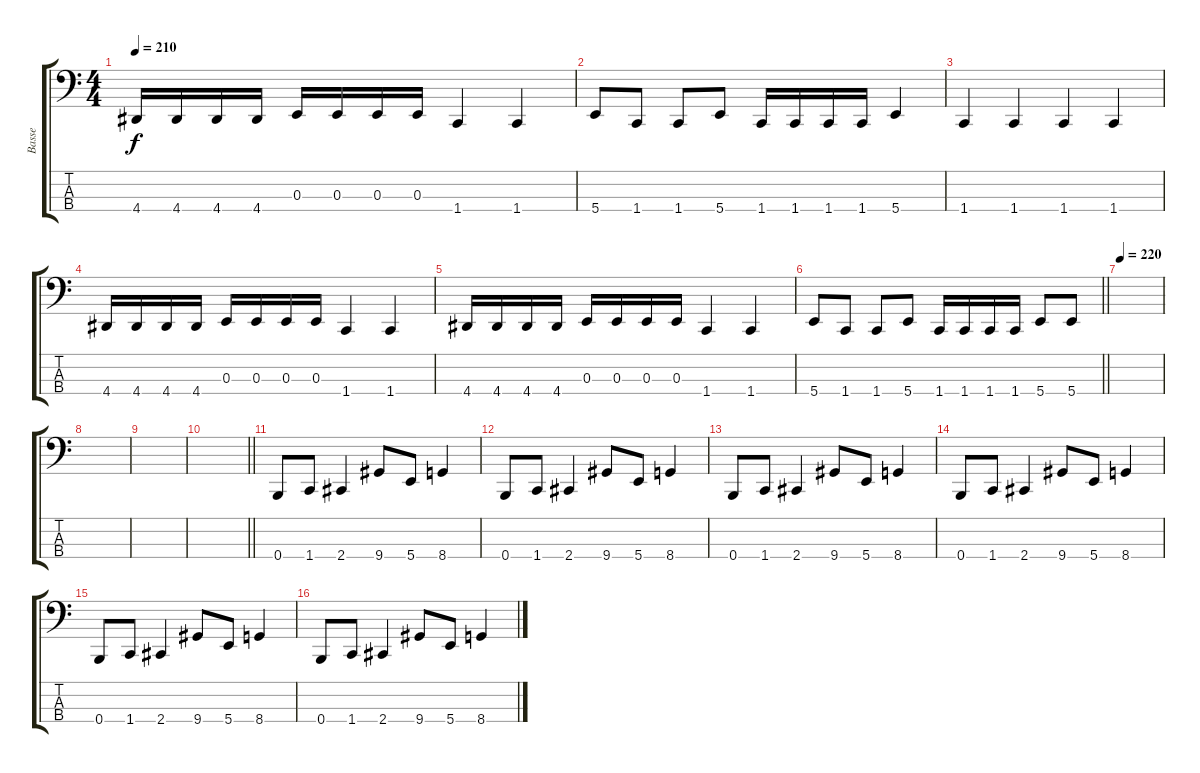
\track ("Basse" "Basse") {instrument electricbassfinger}
\staff {score tabs}
\tuning (D2 A1 E1 B0) {hide}
\ts (4 4)
\tempo 210
\clef f4
\ks c
4.4.16{dy f} 4.4.16 4.4.16 4.4.16 0.3.16 0.3.16 0.3.16 0.3.16 1.4.4 1.4.4 |
5.4.8 1.4.8 1.4.8 5.4.8 1.4.16 1.4.16 1.4.16 1.4.16 5.4.4 |
1.4.4 1.4.4 1.4.4 1.4.4 |
4.4.16 4.4.16 4.4.16 4.4.16 0.3.16 0.3.16 0.3.16 0.3.16 1.4.4 1.4.4 |
4.4.16 4.4.16 4.4.16 4.4.16 0.3.16 0.3.16 0.3.16 0.3.16 1.4.4 1.4.4 |
\barLineRight lightlight
5.4.8 1.4.8 1.4.8 5.4.8 1.4.16 1.4.16 1.4.16 1.4.16 5.4.8 5.4.8 |
\tempo 220
|
|
|
\barLineRight lightlight
|
0.4.8 1.4.8 2.4.4 9.4.8 5.4.8 8.4.4 |
0.4.8 1.4.8 2.4.4 9.4.8 5.4.8 8.4.4 |
0.4.8 1.4.8 2.4.4 9.4.8 5.4.8 8.4.4 |
0.4.8 1.4.8 2.4.4 9.4.8 5.4.8 8.4.4 |
0.4.8 1.4.8 2.4.4 9.4.8 5.4.8 8.4.4 |
0.4.8 1.4.8 2.4.4 9.4.8 5.4.8 8.4.4
